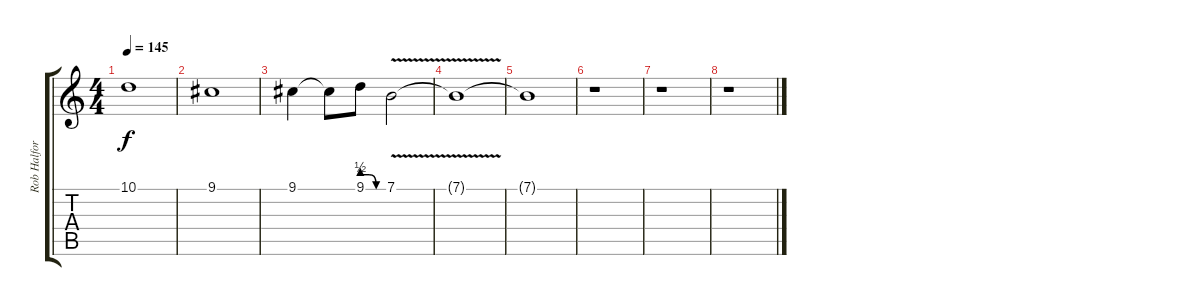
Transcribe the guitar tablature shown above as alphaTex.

\track ("Rob Halford" "Rob Halfor") {instrument oboe}
\staff {score tabs}
\tuning (E4 B3 G3 D3 A2 E2) {hide}
\ts (4 4)
\tempo 145
\clef g2
\ks c
10.1.1{dy f} |
9.1.1 |
9.1.4 9.1{t}.8 9.1{be (custom 0 2 20 2 40 0 60 0)}.8 7.1{v}.2{volume 0} |
7.1{t}.1 |
7.1{t}.1 |
r.1 |
r.1 |
r.1
